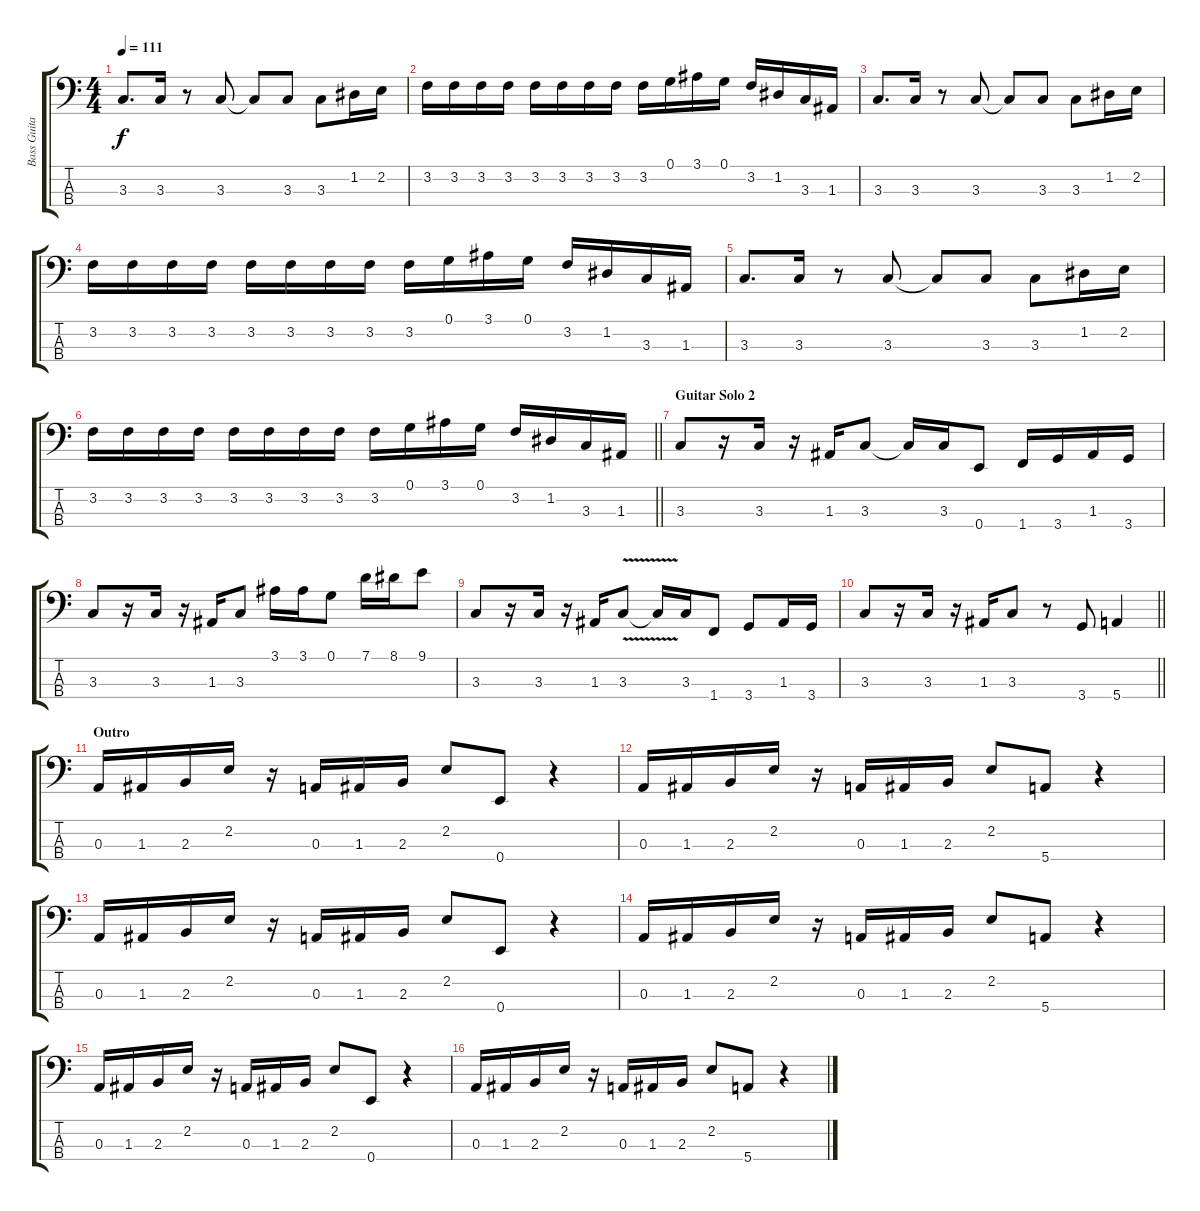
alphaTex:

\track ("Bass Guitar" "Bass Guita") {instrument electricbassfinger}
\staff {score tabs}
\tuning (G2 D2 A1 E1) {hide}
\ts (4 4)
\tempo 111
\clef f4
\ks c
3.3.8{d dy f} 3.3.16 r.8 3.3.8 3.3{t}.8 3.3.8 3.3.8 1.2.16 2.2.16 |
3.2.16 3.2.16 3.2.16 3.2.16 3.2.16 3.2.16 3.2.16 3.2.16 3.2.16 0.1.16 3.1.16 0.1.16 3.2.16 1.2.16 3.3.16 1.3.16 |
3.3.8{d} 3.3.16 r.8 3.3.8 3.3{t}.8 3.3.8 3.3.8 1.2.16 2.2.16 |
3.2.16 3.2.16 3.2.16 3.2.16 3.2.16 3.2.16 3.2.16 3.2.16 3.2.16 0.1.16 3.1.16 0.1.16 3.2.16 1.2.16 3.3.16 1.3.16 |
3.3.8{d} 3.3.16 r.8 3.3.8 3.3{t}.8 3.3.8 3.3.8 1.2.16 2.2.16 |
\barLineRight lightlight
3.2.16 3.2.16 3.2.16 3.2.16 3.2.16 3.2.16 3.2.16 3.2.16 3.2.16 0.1.16 3.1.16 0.1.16 3.2.16 1.2.16 3.3.16 1.3.16 |
\section ("" "Guitar Solo 2")
3.3.8 r.16 3.3.16 r.16 1.3.16 3.3.8 3.3{t}.16 3.3.16 0.4.8 1.4.16 3.4.16 1.3.16 3.4.16 |
3.3.8 r.16 3.3.16 r.16 1.3.16 3.3.8 3.1.16 3.1.16 0.1.8 7.1.16 8.1.16 9.1.8 |
3.3.8 r.16 3.3.16 r.16 1.3.16 3.3{v}.8 3.3{t}.16 3.3.16 1.4.8 3.4.8 1.3.16 3.4.16 |
\barLineRight lightlight
3.3.8 r.16 3.3.16 r.16 1.3.16 3.3.8 r.8 3.4.8 5.4.4 |
\section ("" "Outro")
0.3.16 1.3.16 2.3.16 2.2.16 r.16 0.3.16 1.3.16 2.3.16 2.2.8 0.4.8 r.4 |
0.3.16 1.3.16 2.3.16 2.2.16 r.16 0.3.16 1.3.16 2.3.16 2.2.8 5.4.8 r.4 |
0.3.16 1.3.16 2.3.16 2.2.16 r.16 0.3.16 1.3.16 2.3.16 2.2.8 0.4.8 r.4 |
0.3.16 1.3.16 2.3.16 2.2.16 r.16 0.3.16 1.3.16 2.3.16 2.2.8 5.4.8 r.4 |
0.3.16 1.3.16 2.3.16 2.2.16 r.16 0.3.16 1.3.16 2.3.16 2.2.8 0.4.8 r.4 |
0.3.16 1.3.16 2.3.16 2.2.16 r.16 0.3.16 1.3.16 2.3.16 2.2.8 5.4.8 r.4
